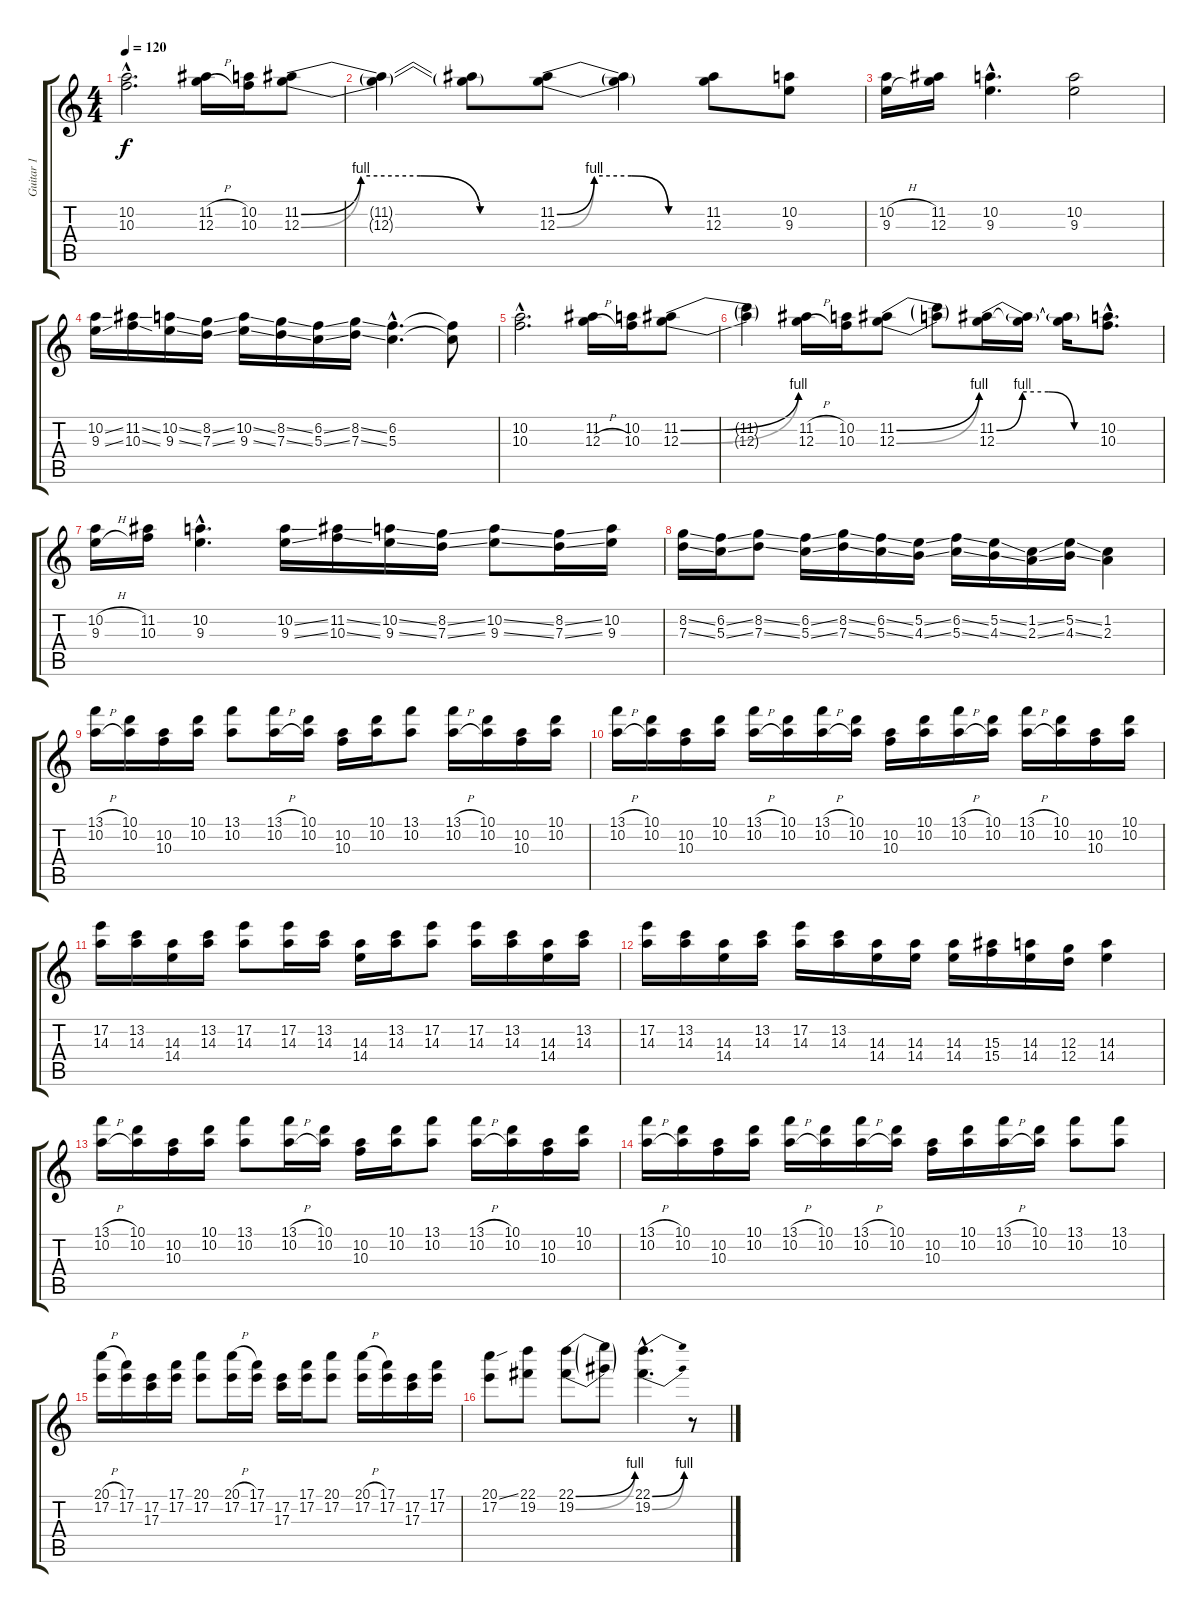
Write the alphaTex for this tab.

\track ("Guitar 1" "Guitar 1") {instrument overdrivenguitar}
\staff {score tabs}
\tuning (E4 B3 G3 D3 A2 E2) {hide}
\ts (4 4)
\tempo 120
\clef g2
\ks c
(10.2{hac} 10.3{hac}).2{d dy f} (11.2{h} 12.3{h}).16 (10.2 10.3).16 (11.2{be (custom 0 0 15 4 30 4 45 0 60 0)} 12.3{be (custom 0 0 15 4 30 4 45 0 60 0)}).8 |
(11.2{t} 12.3{t}).4 (11.2{t} 12.3{t}).8 (11.2{be (custom 0 0 15 4 30 4 45 0 60 0)} 12.3{be (custom 0 0 15 4 30 4 45 0 60 0)}).8 (11.2{t} 12.3{t}).4 (11.2 12.3).8 (10.2 9.3).8 |
(10.2{h} 9.3{h}).16 (11.2 12.3).16 (10.2{hac} 9.3{hac}).4{d} (10.2 9.3).2 |
(10.2{ss} 9.3{ss}).16 (11.2{ss} 10.3{ss}).16 (10.2{ss} 9.3{ss}).16 (8.2{ss} 7.3{ss}).16 (10.2{ss} 9.3{ss}).16 (8.2{ss} 7.3{ss}).16 (6.2{ss} 5.3{ss}).16 (8.2{ss} 7.3{ss}).16 (6.2{hac} 5.3{hac}).4{d} (6.2{t} 5.3{t}).8 |
(10.2{hac} 10.3{hac}).2{d} (11.2 12.3{h}).16 (10.2 10.3).16 (11.2{be (bend 0 0 60 4)} 12.3{be (bend 0 0 60 4)}).8 |
(11.2{t} 12.3{t}).4 (11.2{h} 12.3{h}).16 (10.2 10.3).16 (11.2{be (bend 0 0 60 4)} 12.3{be (bend 0 0 60 4)}).8 (11.2{t} 12.3{t}).8 (11.2{be (custom 0 0 15 4 30 4 45 0 60 0)} 12.3).16 (11.2{t} 12.3{t}).16 (11.2{t} 12.3{t}).16 (10.2{hac} 10.3{hac}).8{d} |
(10.2{h} 9.3{h}).16 (11.2 10.3).16 (10.2{hac} 9.3{hac}).4{d} (10.2{ss} 9.3{ss}).16 (11.2{ss} 10.3{ss}).16 (10.2{ss} 9.3{ss}).16 (8.2{ss} 7.3{ss}).16 (10.2{ss} 9.3{ss}).8 (8.2{ss} 7.3{ss}).16 (10.2 9.3).16 |
(8.2{ss} 7.3{ss}).16 (6.2{ss} 5.3{ss}).16 (8.2{ss} 7.3{ss}).8 (6.2{ss} 5.3{ss}).16 (8.2{ss} 7.3{ss}).16 (6.2{ss} 5.3{ss}).16 (5.2{ss} 4.3{ss}).16 (6.2{ss} 5.3{ss}).16 (5.2{ss} 4.3{ss}).16 (1.2{ss} 2.3{ss}).16 (5.2{ss} 4.3{ss}).16 (1.2 2.3).4 |
(13.1{h} 10.2{h}).16 (10.1 10.2).16 (10.2 10.3).16 (10.1 10.2).16 (13.1 10.2).8 (13.1{h} 10.2{h}).16 (10.1 10.2).16 (10.2 10.3).16 (10.1 10.2).16 (13.1 10.2).8 (13.1{h} 10.2{h}).16 (10.1 10.2).16 (10.2 10.3).16 (10.1 10.2).16 |
(13.1{h} 10.2{h}).16 (10.1 10.2).16 (10.2 10.3).16 (10.1 10.2).16 (13.1{h} 10.2{h}).16 (10.1 10.2).16 (13.1{h} 10.2{h}).16 (10.1 10.2).16 (10.2 10.3).16 (10.1 10.2).16 (13.1{h} 10.2{h}).16 (10.1 10.2).16 (13.1{h} 10.2{h}).16 (10.1 10.2).16 (10.2 10.3).16 (10.1 10.2).16 |
(17.2 14.3).16 (13.2 14.3).16 (14.3 14.4).16 (13.2 14.3).16 (17.2 14.3).8 (17.2 14.3).16 (13.2 14.3).16 (14.3 14.4).16 (13.2 14.3).16 (17.2 14.3).8 (17.2 14.3).16 (13.2 14.3).16 (14.3 14.4).16 (13.2 14.3).16 |
(17.2 14.3).16 (13.2 14.3).16 (14.3 14.4).16 (13.2 14.3).16 (17.2 14.3).16 (13.2 14.3).16 (14.3 14.4).16 (14.3 14.4).16 (14.3 14.4).16 (15.3 15.4).16 (14.3 14.4).16 (12.3 12.4).16 (14.3 14.4).4 |
(13.1{h} 10.2{h}).16 (10.1 10.2).16 (10.2 10.3).16 (10.1 10.2).16 (13.1 10.2).8 (13.1{h} 10.2{h}).16 (10.1 10.2).16 (10.2 10.3).16 (10.1 10.2).16 (13.1 10.2).8 (13.1{h} 10.2{h}).16 (10.1 10.2).16 (10.2 10.3).16 (10.1 10.2).16 |
(13.1{h} 10.2{h}).16 (10.1 10.2).16 (10.2 10.3).16 (10.1 10.2).16 (13.1{h} 10.2{h}).16 (10.1 10.2).16 (13.1{h} 10.2{h}).16 (10.1 10.2).16 (10.2 10.3).16 (10.1 10.2).16 (13.1{h} 10.2{h}).16 (10.1 10.2).16 (13.1 10.2).8 (13.1 10.2).8 |
(20.1{h} 17.2).16 (17.1 17.2).16 (17.2 17.3).16 (17.1 17.2).16 (20.1 17.2).8 (20.1{h} 17.2).16 (17.1 17.2).16 (17.2 17.3).16 (17.1 17.2).16 (20.1 17.2).8 (20.1{h} 17.2).16 (17.1 17.2).16 (17.2 17.3).16 (17.1 17.2).16 |
(20.1{ss} 17.2).8 (22.1 19.2).8 (22.1{be (bend 0 0 60 4)} 19.2{be (bend 0 0 60 4)}).8 (22.1{t} 19.2{t}).8 (22.1{be (bend 0 0 60 4) hac} 19.2{be (bend 0 0 60 4) hac}).4{d} r.8
